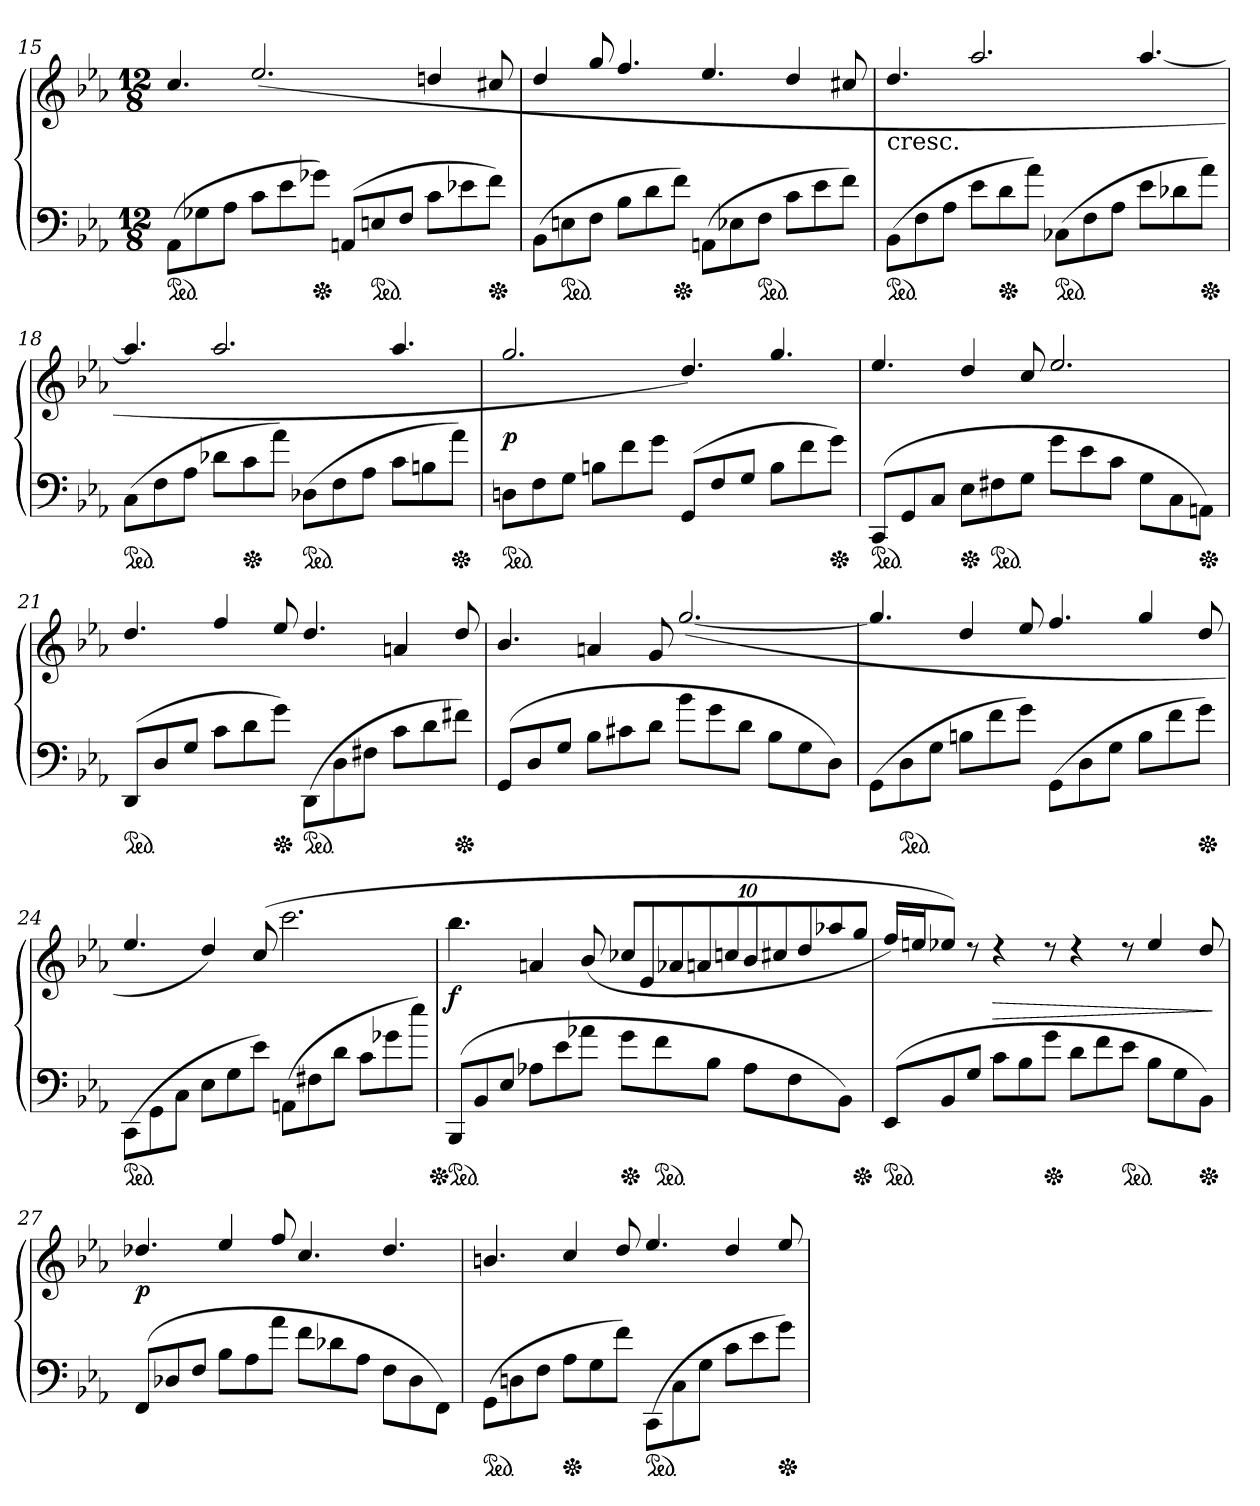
**kern	**kern	**dynam
*part1	*part1	*part1
*staff2	*staff1	*staff1/2
*clefF4	*clefG2	*
*k[b-e-a-]	*k[b-e-a-]	*
*M12/8	*M12/8	*
*ped	*	*
=15	=15	=15
(>8AA-L	4.cc/	.
8G-X	.	.
8A-J	.	.
8c\L	(>2.ee-/	.
8e-\	.	.
*Xped	*	*
8g-XJ)	.	.
(>8AAn/L	.	.
*ped	*	*
8En	.	.
8FJ	.	.
8cL	4ddn/	.
8e-X	.	.
*Xped	*	*
8f\J)	8cc#X/	.
=16	=16	=16
(>8BB-\L	4dd/	.
*ped	*	*
8En\	.	.
8F\J	8gg/	.
8B-L	4.ff/	.
8d\	.	.
*Xped	*	*
8f\J)	.	.
(>8AAn\L	4.ee-/	.
8E-X\	.	.
*ped	*	*
8F\J	.	.
8cL	4dd/	.
8e-	.	.
8fJ)	8cc#X/	.
=17	=17	=17
!	!LO:TX:c:t=cresc.	!
*ped	*	*
(>8BB-L	4.dd/	.
8F	.	.
8A-J	.	.
8e-\L	2.aa-/	.
!LO:TX:b:t=linia przerywana od cresc. do końca t. 18	!	!
*Xped	*	*
8d\	.	.
8a-\J)	.	.
*ped	*	*
(>8C-XL	.	.
8F	.	.
8A-J	.	.
8e-\L	[4.aa-/	.
8d-X	.	.
*Xped	*	*
8a-\J)	.	.
=18	=18	=18
*ped	*	*
(>8CL	4.aa-/]	.
8F	.	.
8A-J	.	.
8d-X\L	2.aa-/	.
*Xped	*	*
8c\	.	.
8a-\J)	.	.
*ped	*	*
(>8D-XL	.	.
8F	.	.
8A-J	.	.
8cL	4.aa-/	.
8Bn	.	.
*Xped	*	*
8a-\J)	.	.
=19	=19	=19
*ped	*	*
8DnL	2.gg/	p
8F	.	.
8GJ	.	.
8BnL	.	.
8f\	.	.
8g\J	.	.
(>8GGL	4.dd/)	.
8F	.	.
8GJ	.	.
8BL	4.gg/	.
8f\	.	.
*Xped	*	*
8g\J)	.	.
=20	=20	=20
*ped	*	*
(>8CCL	4.ee-/	.
8GG	.	.
8CJ	.	.
*Xped	*	*
8E-L	4dd/	.
*ped	*	*
8F#X	.	.
8GJ	8cc/	.
8g\L	2.ee-/	.
8e-\	.	.
8c\J	.	.
8G\L	.	.
8C\	.	.
*Xped	*	*
8AAn\J)	.	.
=21	=21	=21
*ped	*	*
(>8DD/L	4.dd/	.
8D	.	.
8GJ	.	.
8cL	4ff/	.
8d	.	.
*Xped	*	*
8g\J)	8ee-/	.
*ped	*	*
(>8DD\L	4.dd/	.
8D\	.	.
8F#X\J	.	.
8cL	4an	.
8d	.	.
*Xped	*	*
8f#XJ)	8dd/	.
=22	=22	=22
(<8GGL	4.b-/	.
8D	.	.
8GJ	.	.
8B-L	4an	.
8c#X	.	.
8dJ	8g	.
8b-\L	(>[2.gg/	.
8g\	.	.
8d\J	.	.
8B-L	.	.
8G	.	.
8DJ)	.	.
=23	=23	=23
(>8GG\L	4.gg/]	.
*ped	*	*
8D\	.	.
8G\J	.	.
8BnL	4dd/	.
8f\	.	.
8g\J)	8ee-/	.
(>8GG\L	4.ff/	.
8D\	.	.
8G\J	.	.
8BL	4gg/	.
8f\	.	.
*Xped	*	*
8g\J)	8dd/	.
=24	=24	=24
*ped	*	*
(>8CC\L	4.ee-/	.
8GG\	.	.
8C\J	.	.
8E-L	4dd/)	.
8G	.	.
8e-J)	(>8cc/	.
(>8AAnL	2.ccc\	.
8F#X	.	.
8dJ	.	.
8cL	.	.
8g-X	.	.
8ee-\J)	.	.
=25	=25	=25
*Xped	*	*
*ped	*	*
(>8BBB-L	4.bb-\	f
8BB-	.	.
8E-J	.	.
8A-XL	4an	.
8e-	.	.
8a-XJ	(8b-/	.
*Xped	*	*
8gL	40%3cc-X/L	.
.	40%3e-	.
*ped	*	*
8f	.	.
.	40%3a-X	.
.	40%3an	.
8B-J	.	.
.	40%3ccn	.
8A-L	40%3b-	.
.	40%3cc#X	.
8F	.	.
.	40%3dd	.
.	40%3aa-X	.
8BB-J)	.	.
*Xped	*	*
.	40%3ggJ	.
=26	=26	=26
*ped	*	*
(>8EE-L	16ff/LL)	.
.	16eenJ	.
8BB-	8ee-XJ)	.
8GJ	8rdd	.
8cL	4rdd	>
8B-	.	.
*Xped	*	*
8g\J	8rdd	.
8d\L	4rdd	.
8f\	.	.
*ped	*	*
8e-\J	8rdd	.
8B-L	4ee-/	.
8G	.	.
*Xped	*	*
8BB-J)	8dd/	.
.	.	]
=27	=27	=27
(>8FFL	4.dd-X/	p
8D-X	.	.
8FJ	.	.
8B-L	4ee-/	.
8A-	.	.
8a-\J	8ff/	.
8f\L	4.cc/	.
8d-X	.	.
8A-J	.	.
8F\L	4.dd-/	.
8D-\	.	.
8FF\J)	.	.
=28	=28	=28
*ped	*	*
(>8GG\L	4.bn/	.
8Dn\	.	.
8F\J	.	.
*Xped	*	*
8A-L	4cc/	.
8G	.	.
8fJ)	8dd/	.
*ped	*	*
(>8CC\L	4.ee-/	.
8C\	.	.
8G\J	.	.
8cL	4dd/	.
8e-	.	.
*Xped	*	*
8gJ)	8ee-/	.
=	=	=
*-	*-	*-
